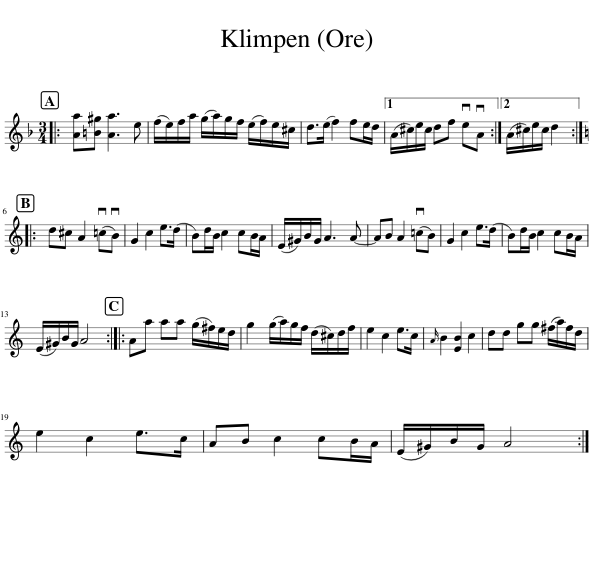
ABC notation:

X:1
L:1/8
M:3/4
I:linebreak $
K:Dmin
V:1 treble
V:1
|: [Aa][=B^g] [Aa]3 e | (f/e/)f/a/ (g/a/)g/f/ (e/f/)e/^c/ | d>(e f2) fe/d/ |1 (A/^c/)e/c/ df vevA :|2 (A/^c/)e/c/ d2 ::$ %5
[K:Amin] d^c A2 (v=cvB) | G2 c2 e>(d | B)d/B/ c2 cB/A/ | (E/^G/)B/G/ A3 A- | AB A2 (v=cB) | %10
 G2 c2 e>(d | B)d/B/ c2 cB/A/ |$ (E/^G/)B/G/ A4 :: Aa aa (g/^f/)e/d/ | g2 (g/a/)g/f/ (d/^c/)d/f/ | %15
 e2 c2 e>c |{A} B2 [EB]2 c2 | dd gg (^f/a/)f/d/ |$ e2 c2 e>c | AB c2 cB/A/ | %20
 (E/^G/)B/G/ A4 :| %21
